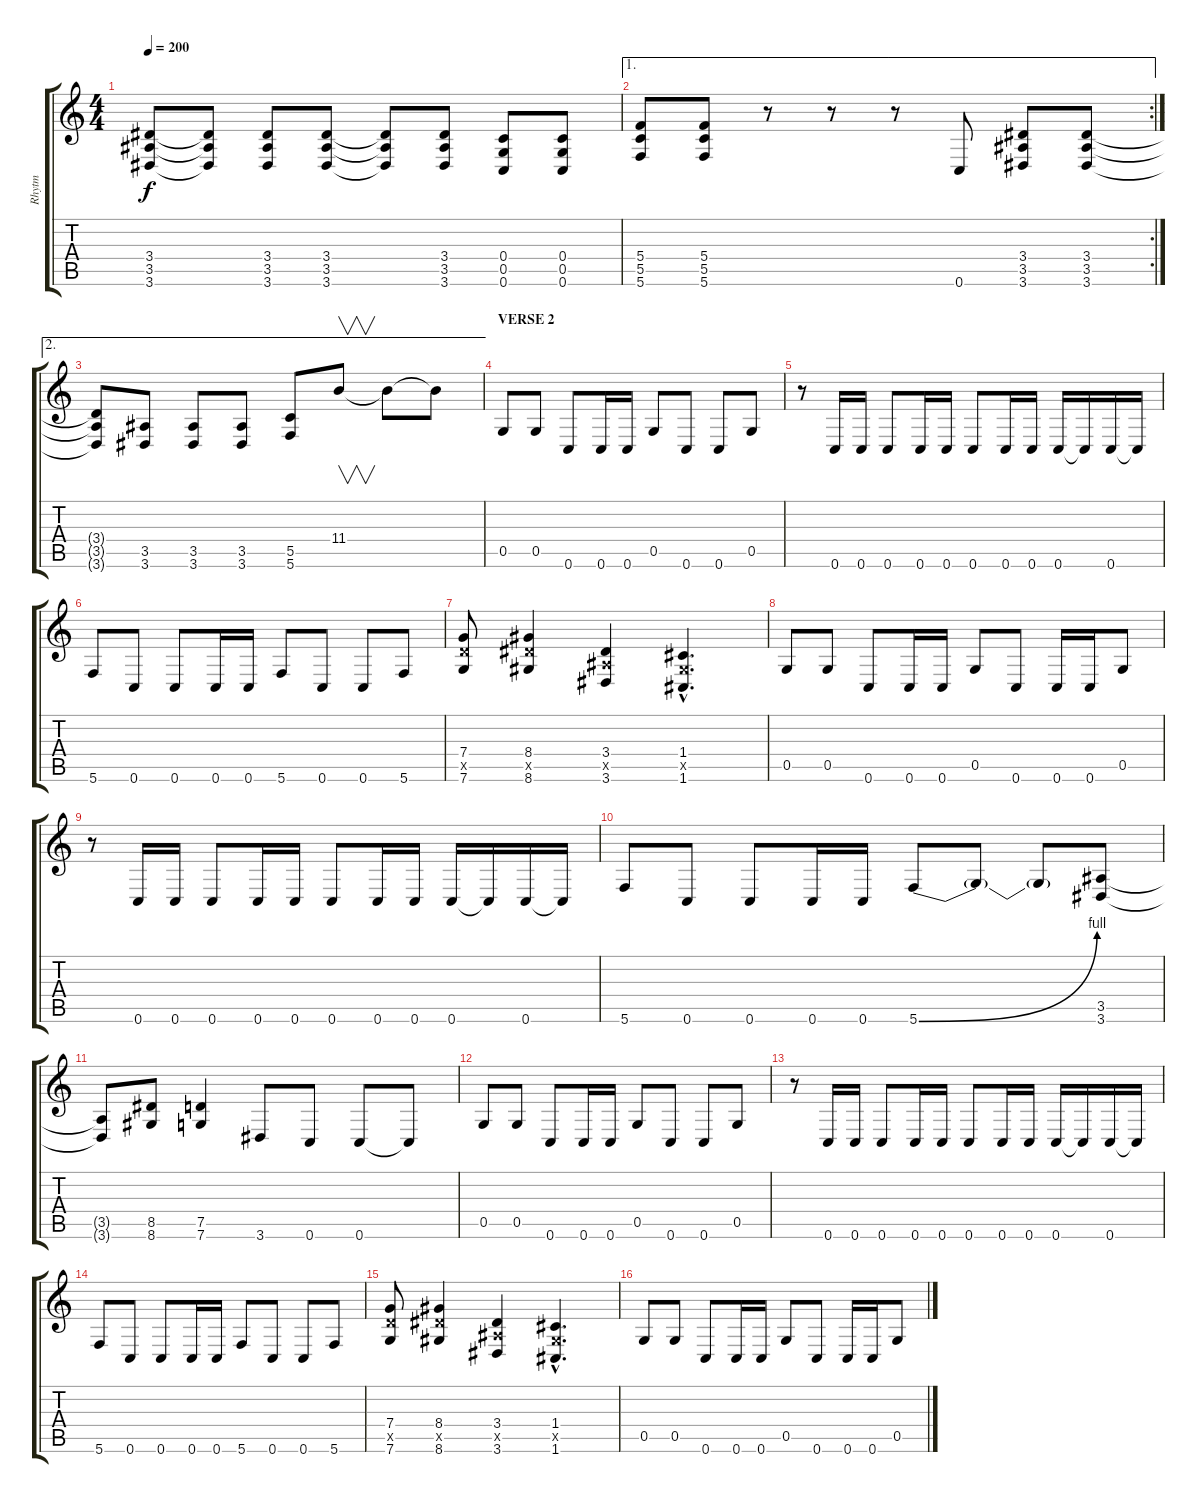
\track ("Rhytm" "Rhytm") {instrument distortionguitar}
\staff {score tabs}
\tuning (D4 A3 F3 C3 G2 C2) {hide}
\ts (4 4)
\tempo 200
\clef g2
\ks c
(3.4 3.5 3.6).8{dy f} (3.4{t} 3.5{t} 3.6{t}).8 (3.4 3.5 3.6).8 (3.4 3.5 3.6).8 (3.4{t} 3.5{t} 3.6{t}).8 (3.4 3.5 3.6).8 (0.4 0.5 0.6).8 (0.4 0.5 0.6).8 |
\ae 1
\rc 2
(5.4 5.5 5.6).8 (5.4 5.5 5.6).8 r.8 r.8 r.8 0.6.8 (3.4 3.5 3.6).8 (3.4 3.5 3.6).8 |
\ae 2
(3.4{t} 3.5{t} 3.6{t}).8 (3.5 3.6).8 (3.5 3.6).8 (3.5 3.6).8 (5.5 5.6).8 11.4.8{v instrument guitarharmonics} 11.4{t}.8 11.4{t}.8{instrument distortionguitar} |
\section ("" "VERSE 2")
0.5.8{volume 16 instrument distortionguitar} 0.5.8 0.6.8 0.6.16 0.6.16 0.5.8 0.6.8 0.6.8 0.5.8 |
r.8 0.6.16 0.6.16 0.6.8 0.6.16 0.6.16 0.6.8 0.6.16 0.6.16 0.6.16 0.6{t}.16 0.6.16 0.6{t}.16 |
5.6.8 0.6.8 0.6.8 0.6.16 0.6.16 5.6.8 0.6.8 0.6.8 5.6.8 |
(7.4 7.5{x} 7.6).8 (8.4 8.5{x} 8.6).4 (3.4 3.5{x} 3.6).4 (1.4{hac} 1.5{hac x} 1.6{hac}).4{d} |
0.5.8{volume 16 instrument distortionguitar} 0.5.8 0.6.8 0.6.16 0.6.16 0.5.8 0.6.8 0.6.16 0.6.16 0.5.8 |
r.8 0.6.16 0.6.16 0.6.8 0.6.16 0.6.16 0.6.8 0.6.16 0.6.16 0.6.16 0.6{t}.16 0.6.16 0.6{t}.16 |
5.6.8 0.6.8 0.6.8 0.6.16 0.6.16 5.6{be (bend 0 0 60 4)}.8 5.6{t}.8 5.6{t}.8 (3.5 3.6).8 |
(3.5{t} 3.6{t}).8 (8.5 8.6).8 (7.5 7.6).4 3.6.8 0.6.8 0.6.8 0.6{t}.8 |
0.5.8{volume 16 instrument distortionguitar} 0.5.8 0.6.8 0.6.16 0.6.16 0.5.8 0.6.8 0.6.8 0.5.8 |
r.8 0.6.16 0.6.16 0.6.8 0.6.16 0.6.16 0.6.8 0.6.16 0.6.16 0.6.16 0.6{t}.16 0.6.16 0.6{t}.16 |
5.6.8 0.6.8 0.6.8 0.6.16 0.6.16 5.6.8 0.6.8 0.6.8 5.6.8 |
(7.4 7.5{x} 7.6).8 (8.4 8.5{x} 8.6).4 (3.4 3.5{x} 3.6).4 (1.4{hac} 1.5{hac x} 1.6{hac}).4{d} |
0.5.8{volume 16 instrument distortionguitar} 0.5.8 0.6.8 0.6.16 0.6.16 0.5.8 0.6.8 0.6.16 0.6.16 0.5.8
